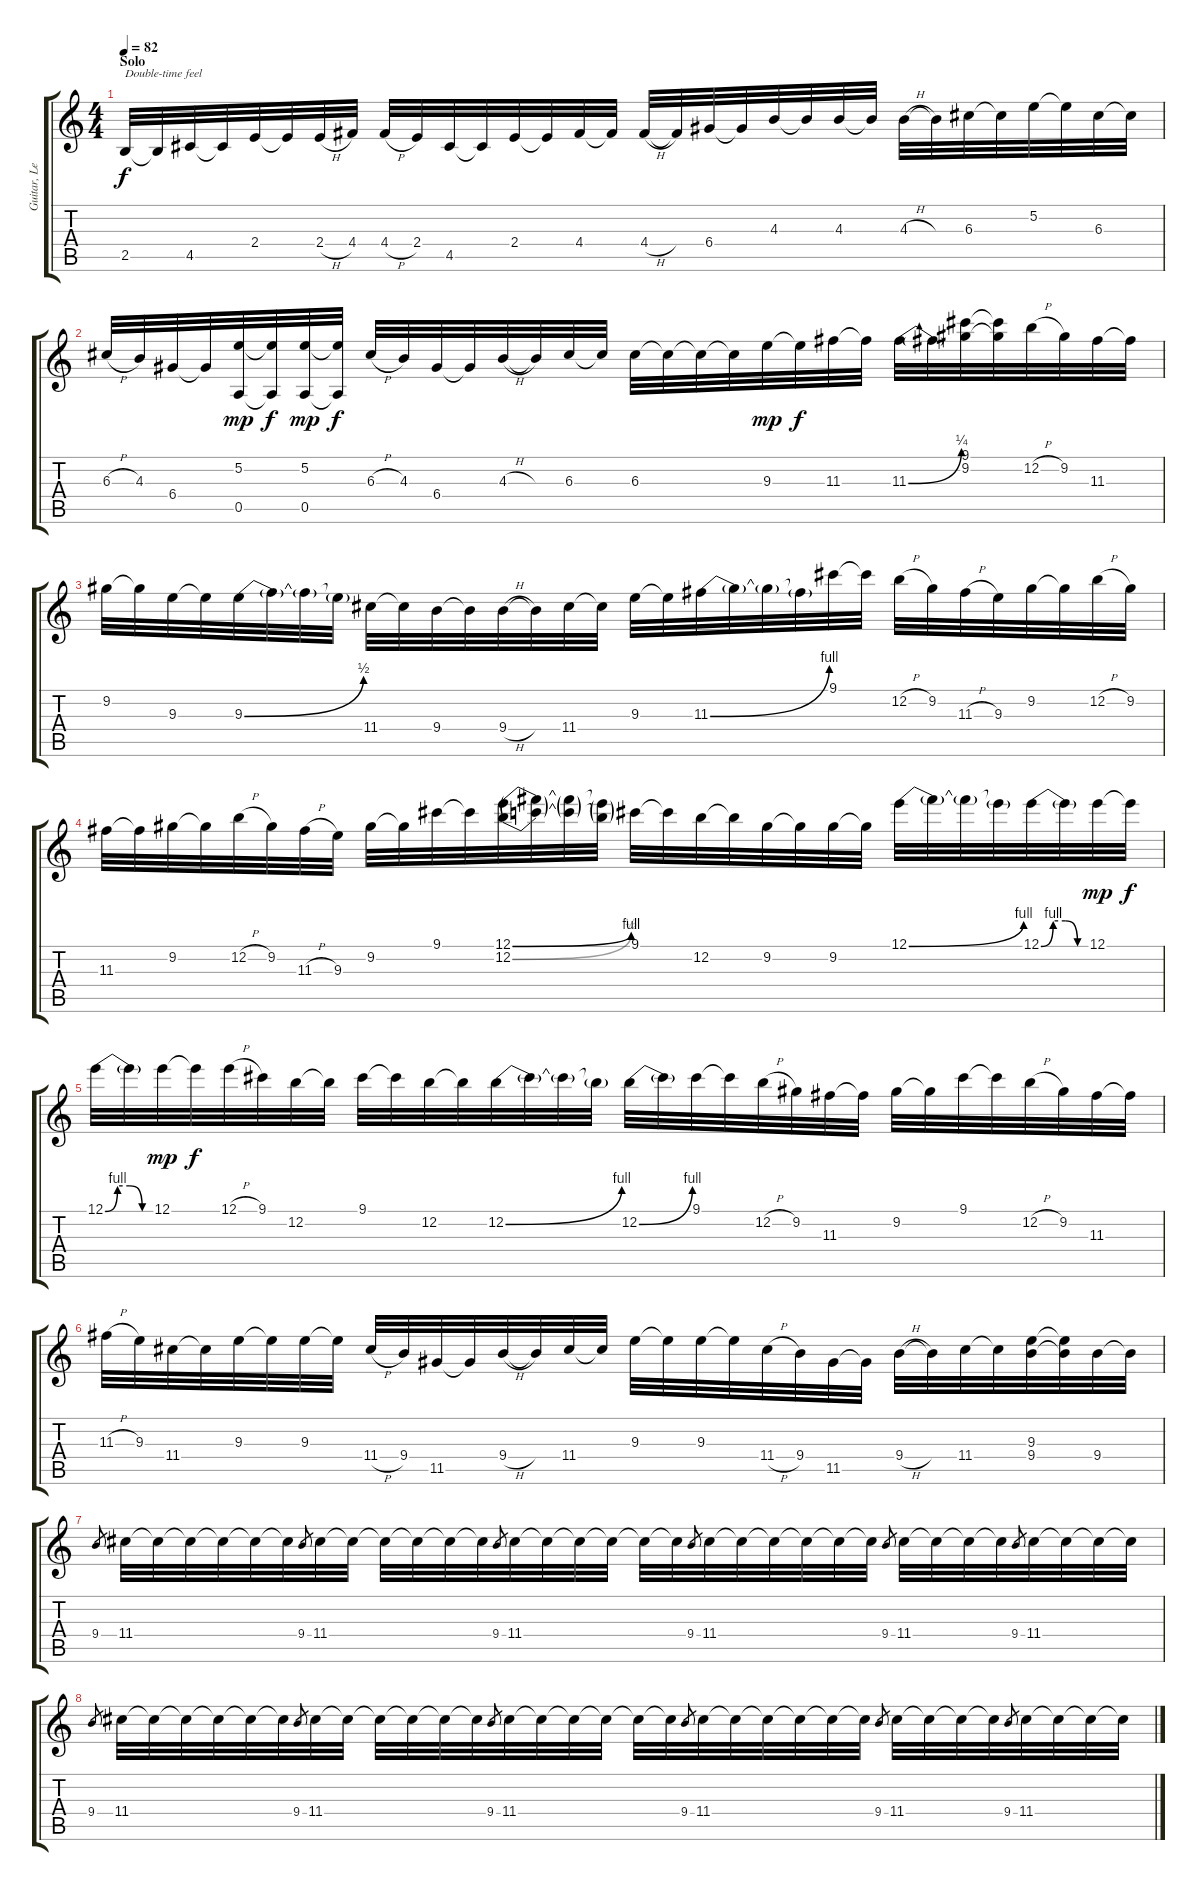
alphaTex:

\track ("Guitar, Lead" "Guitar, Le") {instrument distortionguitar}
\staff {score tabs}
\tuning (E4 B3 G3 D3 A2 E2) {hide}
\ts (4 4)
\section ("" "Solo")
\tempo 82
\clef g2
\ks c
2.5.32{txt "Double-time feel" dy f} 2.5{t}.32 4.5.32 4.5{t}.32 2.4.32 2.4{t}.32 2.4{h}.32 4.4.32 4.4{h}.32 2.4.32 4.5.32 4.5{t}.32 2.4.32 2.4{t}.32 4.4.32 4.4{t}.32 4.4{h}.32 4.4{t}.32 6.4.32 6.4{t}.32 4.3.32 4.3{t}.32 4.3.32 4.3{t}.32 4.3{h}.32 4.3{t}.32 6.3.32 6.3{t}.32 5.2.32 5.2{t}.32 6.3.32 6.3{t}.32 |
6.3{h}.32 4.3.32 6.4.32 6.4{t}.32 (5.2 0.5).32{dy mp} (5.2{t} 0.5{t}).32{dy f} (5.2 0.5).32{dy mp} (5.2{t} 0.5{t}).32{dy f} 6.3{h}.32 4.3.32 6.4.32 6.4{t}.32 4.3{h}.32 4.3{t}.32 6.3.32 6.3{t}.32 6.3.32 6.3{t}.32 6.3{t}.32 6.3{t}.32 9.3.32{dy mp} 9.3{t}.32{dy f} 11.3.32 11.3{t}.32 11.3{be (bend 0 0 60 1)}.32 11.3{t}.32 (9.1 9.2).32 (9.1{t} 9.2{t}).32 12.2{h}.32 9.2.32 11.3.32 11.3{t}.32 |
9.2.32 9.2{t}.32 9.3.32 9.3{t}.32 9.3{be (bend 0 0 60 2)}.32 9.3{t}.32 9.3{t}.32 9.3{t}.32 11.4.32 11.4{t}.32 9.4.32 9.4{t}.32 9.4{h}.32 9.4{t}.32 11.4.32 11.4{t}.32 9.3.32 9.3{t}.32 11.3{be (bend 0 0 60 4)}.32 11.3{t}.32 11.3{t}.32 11.3{t}.32 9.1.32 9.1{t}.32 12.2{h}.32 9.2.32 11.3{h}.32 9.3.32 9.2.32 9.2{t}.32 12.2{h}.32 9.2.32 |
11.3.32 11.3{t}.32 9.2.32 9.2{t}.32 12.2{h}.32 9.2.32 11.3{h}.32 9.3.32 9.2.32 9.2{t}.32 9.1.32 9.1{t}.32 (12.1{be (bend 0 0 60 4)} 12.2{be (bend 0 0 60 2)}).32 (12.1{t} 12.2{t}).32 (12.1{t} 12.2{t}).32 (12.1{t} 12.2{t}).32 9.1.32 9.1{t}.32 12.2.32 12.2{t}.32 9.2.32 9.2{t}.32 9.2.32 9.2{t}.32 12.1{be (bend 0 0 60 4)}.32 12.1{t}.32 12.1{t}.32 12.1{t}.32 12.1{be (custom 0 0 15 4 30 4 45 0 60 0)}.32 12.1{t}.32 12.1.32{dy mp} 12.1{t}.32{dy f} |
12.1{be (custom 0 0 15 4 30 4 45 0 60 0)}.32 12.1{t}.32 12.1.32{dy mp} 12.1{t}.32{dy f} 12.1{h}.32 9.1.32 12.2.32 12.2{t}.32 9.1.32 9.1{t}.32 12.2.32 12.2{t}.32 12.2{be (bend 0 0 60 4)}.32 12.2{t}.32 12.2{t}.32 12.2{t}.32 12.2{be (bend 0 0 60 4)}.32 12.2{t}.32 9.1.32 9.1{t}.32 12.2{h}.32 9.2.32 11.3.32 11.3{t}.32 9.2.32 9.2{t}.32 9.1.32 9.1{t}.32 12.2{h}.32 9.2.32 11.3.32 11.3{t}.32 |
11.3{h}.32 9.3.32 11.4.32 11.4{t}.32 9.3.32 9.3{t}.32 9.3.32 9.3{t}.32 11.4{h}.32 9.4.32 11.5.32 11.5{t}.32 9.4{h}.32 9.4{t}.32 11.4.32 11.4{t}.32 9.3.32 9.3{t}.32 9.3.32 9.3{t}.32 11.4{h}.32 9.4.32 11.5.32 11.5{t}.32 9.4{h}.32 9.4{t}.32 11.4.32 11.4{t}.32 (9.3 9.4).32 (9.3{t} 9.4{t}).32 9.4.32 9.4{t}.32 |
9.4.8{gr} 11.4.32 11.4{t}.32 11.4{t}.32 11.4{t}.32 11.4{t}.32 11.4{t}.32 9.4.8{gr} 11.4.32 11.4{t}.32 11.4{t}.32 11.4{t}.32 11.4{t}.32 11.4{t}.32 9.4.8{gr} 11.4.32 11.4{t}.32 11.4{t}.32 11.4{t}.32 11.4{t}.32 11.4{t}.32 9.4.8{gr} 11.4.32 11.4{t}.32 11.4{t}.32 11.4{t}.32 11.4{t}.32 11.4{t}.32 9.4.8{gr} 11.4.32 11.4{t}.32 11.4{t}.32 11.4{t}.32 9.4.8{gr} 11.4.32 11.4{t}.32 11.4{t}.32 11.4{t}.32 |
9.4.8{gr} 11.4.32 11.4{t}.32 11.4{t}.32 11.4{t}.32 11.4{t}.32 11.4{t}.32 9.4.8{gr} 11.4.32 11.4{t}.32 11.4{t}.32 11.4{t}.32 11.4{t}.32 11.4{t}.32 9.4.8{gr} 11.4.32 11.4{t}.32 11.4{t}.32 11.4{t}.32 11.4{t}.32 11.4{t}.32 9.4.8{gr} 11.4.32 11.4{t}.32 11.4{t}.32 11.4{t}.32 11.4{t}.32 11.4{t}.32 9.4.8{gr} 11.4.32 11.4{t}.32 11.4{t}.32 11.4{t}.32 9.4.8{gr} 11.4.32 11.4{t}.32 11.4{t}.32 11.4{t}.32
